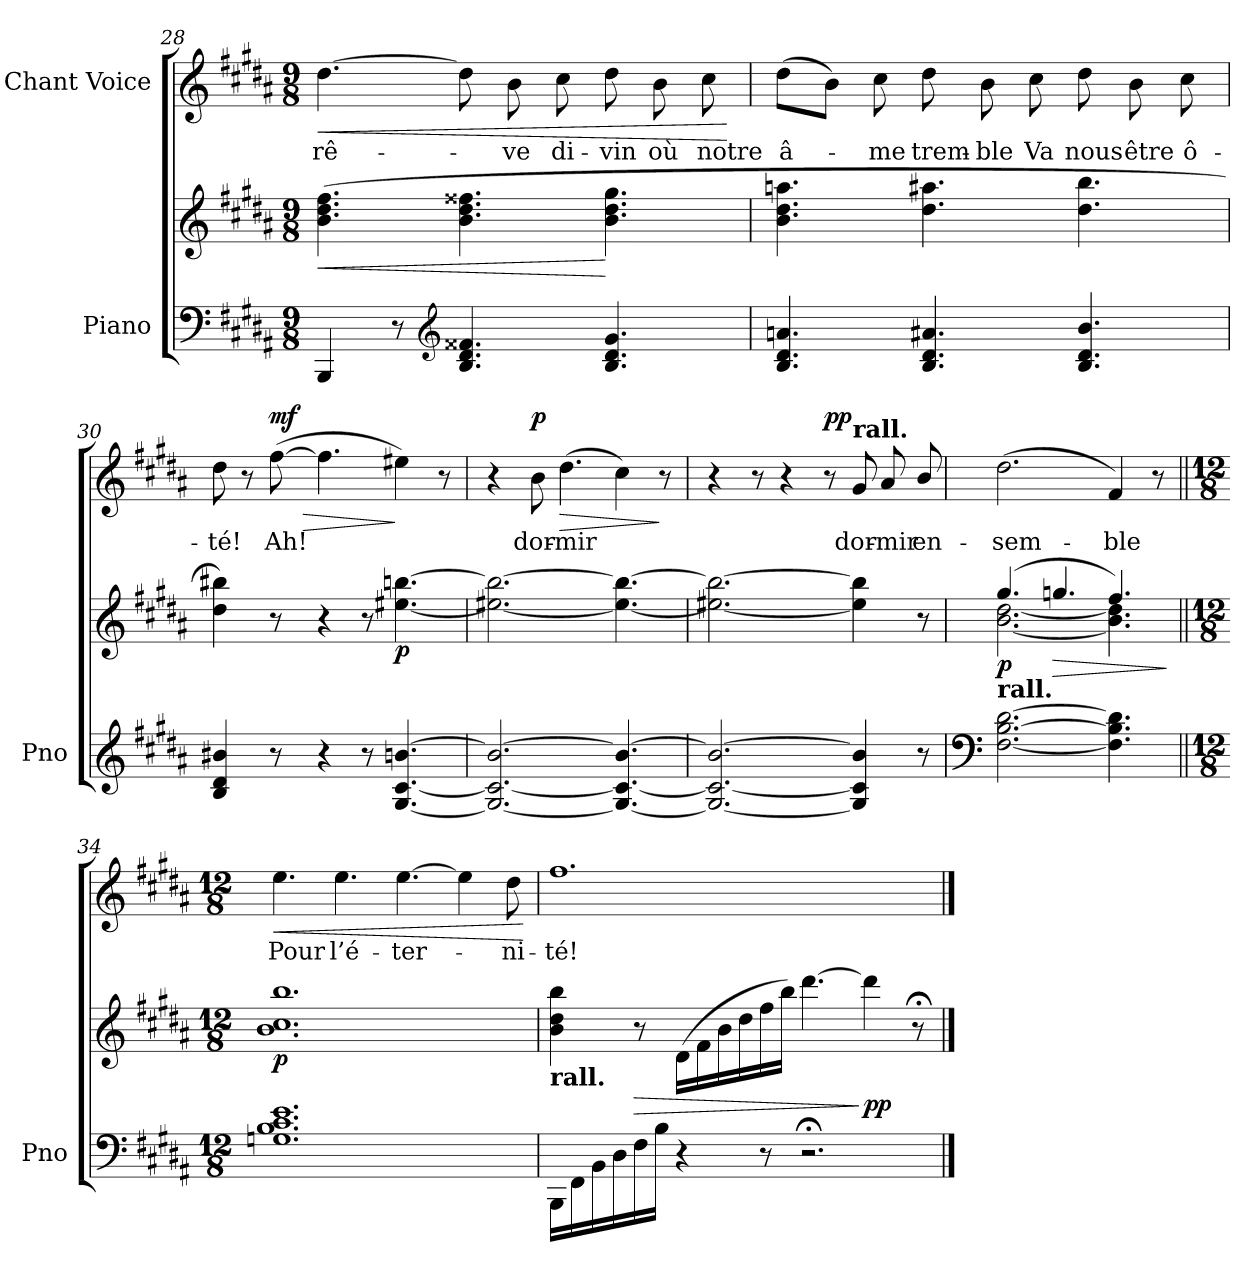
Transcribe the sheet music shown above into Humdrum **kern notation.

**kern	**kern	**dynam	**kern	**text	**dynam
*part2	*part2	*part2	*part1	*part1	*part1
*staff3	*staff2	*staff2/3	*staff1	*staff1	*staff1
*I"Piano	*	*	*I"Chant Voice	*	*
*I'Pno	*	*	*	*	*
*clefF4	*clefG2	*	*clefG2	*	*
*k[f#c#g#d#a#]	*k[f#c#g#d#a#]	*	*k[f#c#g#d#a#]	*	*
*M9/8	*M9/8	*	*M9/8	*	*
=28	=28	=28	=28	=28	=28
!	!	!LO:HP:b	!	!	!LO:HP:b
4BBB/	(4.b\ 4.dd#\ 4.ff#\	<	[4.dd#\	rê-	<
8r	.	.	.	.	.
*clefG2	*	*	*	*	*
4.B/ 4.d#/ 4.f##X/	4.b\ 4.dd#\ 4.ff##X\	.	8dd#\]	.	.
.	.	.	8b\	-ve	.
.	.	.	8cc#\	di-	.
4.B/ 4.d#/ 4.g#/	4.b\ 4.dd#\ 4.gg#\	[	8dd#\	-vin	.
.	.	.	8b\	où	.
.	.	.	8cc#\	notre	.
.	.	.	.	.	[
=29	=29	=29	=29	=29	=29
4.B/ 4.d#/ 4.an/	4.b\ 4.dd#\ 4.aan\	.	(8dd#\L	â-	.
.	.	.	8b\J)	.	.
.	.	.	8cc#\	-me	.
4.B/ 4.d#/ 4.a#X/	4.dd#\ 4.aa#X\	.	8dd#\	trem-	.
.	.	.	8b\	-ble	.
.	.	.	8cc#\	Va	.
4.B/ 4.d#/ 4.b/	4.dd#\ 4.bb\	.	8dd#\	nous	.
.	.	.	8b\	être	.
.	.	.	8cc#\	ô-	.
=30	=30	=30	=30	=30	=30
4B/ 4d#/ 4b#X/	4dd#\ 4bb#X\)	.	8dd#\	-té!	.
.	.	.	8r	.	.
!	!	!	!	!	!LO:HP:b
!	!	!	!	!	!LO:DY:n=1:a
8r	8r	.	([8ff#\	Ah!	> mf
4r	4r	.	4.ff#\]	.	.
8r	8r	.	.	.	.
!	!	!LO:DY:b	!	!	!
[4.G#/ [4.c#/ [4.bn/	[4.ee#X\ [4.bbn\	p	4ee#X\)	.	]
.	.	.	8r	.	.
=31	=31	=31	=31	=31	=31
2.G#/_ 2.c#/_ 2.b/_	2.ee#X\_ 2.bb\_	.	4r	.	.
!	!	!	!	!	!LO:DY:a
.	.	.	8b\	dor-	p
!	!	!	!	!	!LO:HP:b
.	.	.	(4.dd#\	-mir	>
4.G#/_ 4.c#/_ 4.b/_	4.ee#\_ 4.bb\_	.	4cc#\)	.	.
.	.	.	8r	.	]
=32	=32	=32	=32	=32	=32
2.G#/_ 2.c#/_ 2.b/_	2.ee#X\_ 2.bb\_	.	4r	.	.
.	.	.	8r	.	.
.	.	.	4r	.	.
!	!	!	!	!	!LO:DY:a
.	.	.	8r	.	pp
!	!	!	!LO:TX:a:B:t=rall.	!	!
4G#/] 4c#/] 4b/]	4ee#\] 4bb\]	.	8g#/	dor-	.
.	.	.	8a#/	-mir	.
8r	8r	.	8b/	en-	.
=33	=33	=33	=33	=33	=33
*clefF4	*	*	*	*	*
*	*^	*	*	*	*
!LO:TX:a:B:t=rall.	!	!	!	!	!	!
!	!	!	!LO:DY:b	!	!	!
[2.F#\ [<2.B\ [2.d#\	(4.gg#/	[2.b\ [2.dd#\	p	(2.dd#\	-sem-	.
!	!	!	!LO:HP:b	!	!	!
.	4.ggn/	.	>	.	.	.
4.F#\] 4.B\] 4.d#\]	4.ff#/)	4.b\] 4.dd#\]	.	4f#/)	-ble	.
.	.	.	.	8r	.	.
*	*v	*v	*	*	*	*
.	.	]	.	.	.
=34||	=34||	=34||	=34||	=34||	=34||
*M12/8	*M12/8	*	*M12/8	*	*
!	!	!LO:DY:b	!	!	!LO:HP:b
1.Gn 1.B 1.c# 1.e	1.b 1.cc# 1.bb	p	4.ee\	Pour	<
.	.	.	4.ee\	l’é-	.
.	.	.	[4.ee\	-ter-	.
.	.	.	4ee\]	.	.
.	.	.	8dd#\	-ni-	.
.	.	.	.	.	[
=35	=35	=35	=35	=35	=35
!	!LO:TX:b:B:t=rall.	!	!	!	!
16BBB\LL	4b\ 4dd#\ 4bb\	.	1.ff#	-té!	.
16FF#\	.	.	.	.	.
16BB\	.	.	.	.	.
16D#\	.	.	.	.	.
!	!	!LO:HP:b	!	!	!
16F#\	8r	>	.	.	.
16B\JJ	.	.	.	.	.
4r	(16d#\LL	.	.	.	.
.	16f#\	.	.	.	.
.	16b\	.	.	.	.
.	16dd#\	.	.	.	.
8r	16ff#\	.	.	.	.
.	16bb\JJ)	.	.	.	.
2.r;<	[4.ddd#\	.	.	.	.
!	!	!LO:DY:n=1:b	!	!	!
.	4ddd#\]	] pp	.	.	.
.	8r;<	.	.	.	.
==	==	==	==	==	==
*-	*-	*-	*-	*-	*-
